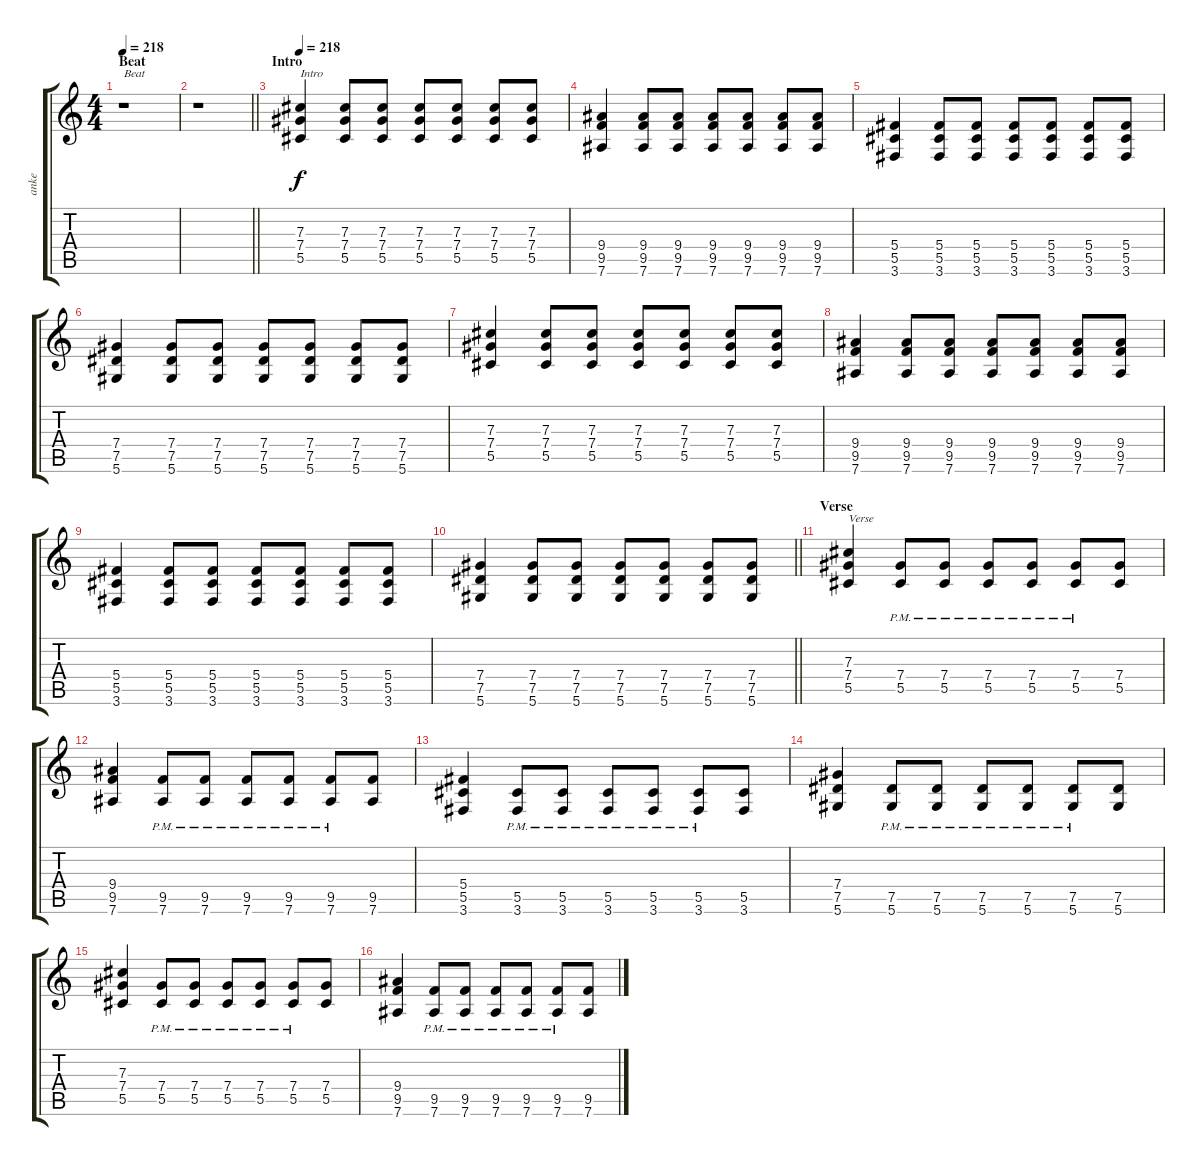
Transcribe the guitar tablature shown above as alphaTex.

\track ("ankenstein" "anke") {instrument distortionguitar}
\staff {score tabs}
\tuning (Eb4 Bb3 Gb3 Db3 Ab2 Eb2) {hide}
\ts (4 4)
\section ("" "Beat")
\tempo 218
\tempo 152
\tempo 218
\clef g2
\ks c
r.1{txt "Beat" dy f instrument distortionguitar} |
\barLineRight lightlight
r.1 |
\section ("" "Intro")
\tempo 218
(7.3 7.4 5.5).4{txt "Intro"} (7.3 7.4 5.5).8 (7.3 7.4 5.5).8 (7.3 7.4 5.5).8 (7.3 7.4 5.5).8 (7.3 7.4 5.5).8 (7.3 7.4 5.5).8 |
(9.4 9.5 7.6).4 (9.4 9.5 7.6).8 (9.4 9.5 7.6).8 (9.4 9.5 7.6).8 (9.4 9.5 7.6).8 (9.4 9.5 7.6).8 (9.4 9.5 7.6).8 |
(5.4 5.5 3.6).4 (5.4 5.5 3.6).8 (5.4 5.5 3.6).8 (5.4 5.5 3.6).8 (5.4 5.5 3.6).8 (5.4 5.5 3.6).8 (5.4 5.5 3.6).8 |
(7.4 7.5 5.6).4 (7.4 7.5 5.6).8 (7.4 7.5 5.6).8 (7.4 7.5 5.6).8 (7.4 7.5 5.6).8 (7.4 7.5 5.6).8 (7.4 7.5 5.6).8 |
(7.3 7.4 5.5).4 (7.3 7.4 5.5).8 (7.3 7.4 5.5).8 (7.3 7.4 5.5).8 (7.3 7.4 5.5).8 (7.3 7.4 5.5).8 (7.3 7.4 5.5).8 |
(9.4 9.5 7.6).4 (9.4 9.5 7.6).8 (9.4 9.5 7.6).8 (9.4 9.5 7.6).8 (9.4 9.5 7.6).8 (9.4 9.5 7.6).8 (9.4 9.5 7.6).8 |
(5.4 5.5 3.6).4 (5.4 5.5 3.6).8 (5.4 5.5 3.6).8 (5.4 5.5 3.6).8 (5.4 5.5 3.6).8 (5.4 5.5 3.6).8 (5.4 5.5 3.6).8 |
\barLineRight lightlight
(7.4 7.5 5.6).4 (7.4 7.5 5.6).8 (7.4 7.5 5.6).8 (7.4 7.5 5.6).8 (7.4 7.5 5.6).8 (7.4 7.5 5.6).8 (7.4 7.5 5.6).8 |
\section ("" "Verse")
(7.3 7.4 5.5).4{txt "Verse"} (7.4{pm} 5.5{pm}).8 (7.4{pm} 5.5{pm}).8 (7.4{pm} 5.5{pm}).8 (7.4{pm} 5.5{pm}).8 (7.4{pm} 5.5{pm}).8 (7.4 5.5).8 |
(9.4 9.5 7.6).4 (9.5{pm} 7.6{pm}).8 (9.5{pm} 7.6{pm}).8 (9.5{pm} 7.6{pm}).8 (9.5{pm} 7.6{pm}).8 (9.5{pm} 7.6{pm}).8 (9.5 7.6).8 |
(5.4 5.5 3.6).4 (5.5{pm} 3.6{pm}).8 (5.5{pm} 3.6{pm}).8 (5.5{pm} 3.6{pm}).8 (5.5{pm} 3.6{pm}).8 (5.5{pm} 3.6{pm}).8 (5.5 3.6).8 |
(7.4 7.5 5.6).4 (7.5{pm} 5.6{pm}).8 (7.5{pm} 5.6{pm}).8 (7.5{pm} 5.6{pm}).8 (7.5{pm} 5.6{pm}).8 (7.5{pm} 5.6{pm}).8 (7.5 5.6).8 |
(7.3 7.4 5.5).4 (7.4{pm} 5.5{pm}).8 (7.4{pm} 5.5{pm}).8 (7.4{pm} 5.5{pm}).8 (7.4{pm} 5.5{pm}).8 (7.4{pm} 5.5{pm}).8 (7.4 5.5).8 |
(9.4 9.5 7.6).4 (9.5{pm} 7.6{pm}).8 (9.5{pm} 7.6{pm}).8 (9.5{pm} 7.6{pm}).8 (9.5{pm} 7.6{pm}).8 (9.5{pm} 7.6{pm}).8 (9.5 7.6).8
